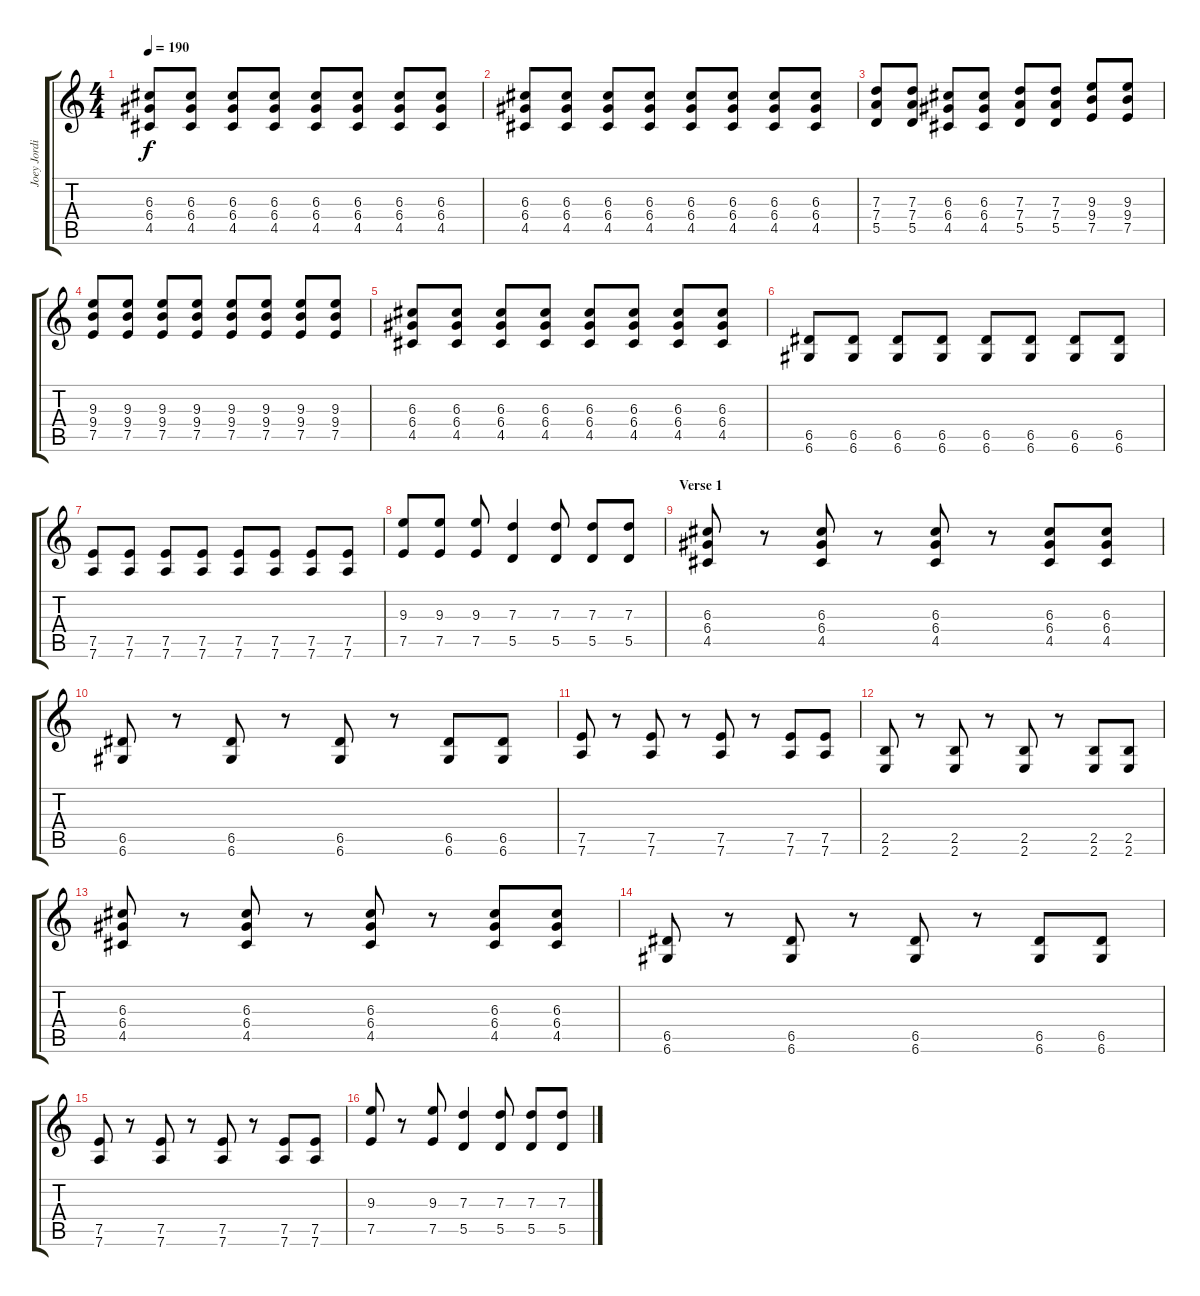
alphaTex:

\track ("Joey Jordison" "Joey Jordi") {instrument overdrivenguitar}
\staff {score tabs}
\tuning (E4 B3 G3 D3 A2 D2) {hide}
\ts (4 4)
\tempo 190
\clef g2
\ks c
(6.3 6.4 4.5).8{dy f} (6.3 6.4 4.5).8 (6.3 6.4 4.5).8 (6.3 6.4 4.5).8 (6.3 6.4 4.5).8 (6.3 6.4 4.5).8 (6.3 6.4 4.5).8 (6.3 6.4 4.5).8 |
(6.3 6.4 4.5).8 (6.3 6.4 4.5).8 (6.3 6.4 4.5).8 (6.3 6.4 4.5).8 (6.3 6.4 4.5).8 (6.3 6.4 4.5).8 (6.3 6.4 4.5).8 (6.3 6.4 4.5).8 |
(7.3 7.4 5.5).8 (7.3 7.4 5.5).8 (6.3 6.4 4.5).8 (6.3 6.4 4.5).8 (7.3 7.4 5.5).8 (7.3 7.4 5.5).8 (9.3 9.4 7.5).8 (9.3 9.4 7.5).8 |
(9.3 9.4 7.5).8 (9.3 9.4 7.5).8 (9.3 9.4 7.5).8 (9.3 9.4 7.5).8 (9.3 9.4 7.5).8 (9.3 9.4 7.5).8 (9.3 9.4 7.5).8 (9.3 9.4 7.5).8 |
(6.3 6.4 4.5).8 (6.3 6.4 4.5).8 (6.3 6.4 4.5).8 (6.3 6.4 4.5).8 (6.3 6.4 4.5).8 (6.3 6.4 4.5).8 (6.3 6.4 4.5).8 (6.3 6.4 4.5).8 |
(6.5 6.6).8 (6.5 6.6).8 (6.5 6.6).8 (6.5 6.6).8 (6.5 6.6).8 (6.5 6.6).8 (6.5 6.6).8 (6.5 6.6).8 |
(7.5 7.6).8 (7.5 7.6).8 (7.5 7.6).8 (7.5 7.6).8 (7.5 7.6).8 (7.5 7.6).8 (7.5 7.6).8 (7.5 7.6).8 |
(9.3 7.5).8 (9.3 7.5).8 (9.3 7.5).8 (7.3 5.5).4 (7.3 5.5).8 (7.3 5.5).8 (7.3 5.5).8 |
\section ("" "Verse 1")
(6.3 6.4 4.5).8 r.8 (6.3 6.4 4.5).8 r.8 (6.3 6.4 4.5).8 r.8 (6.3 6.4 4.5).8 (6.3 6.4 4.5).8 |
(6.5 6.6).8 r.8 (6.5 6.6).8 r.8 (6.5 6.6).8 r.8 (6.5 6.6).8 (6.5 6.6).8 |
(7.5 7.6).8 r.8 (7.5 7.6).8 r.8 (7.5 7.6).8 r.8 (7.5 7.6).8 (7.5 7.6).8 |
(2.5 2.6).8 r.8 (2.5 2.6).8 r.8 (2.5 2.6).8 r.8 (2.5 2.6).8 (2.5 2.6).8 |
(6.3 6.4 4.5).8 r.8 (6.3 6.4 4.5).8 r.8 (6.3 6.4 4.5).8 r.8 (6.3 6.4 4.5).8 (6.3 6.4 4.5).8 |
(6.5 6.6).8 r.8 (6.5 6.6).8 r.8 (6.5 6.6).8 r.8 (6.5 6.6).8 (6.5 6.6).8 |
(7.5 7.6).8 r.8 (7.5 7.6).8 r.8 (7.5 7.6).8 r.8 (7.5 7.6).8 (7.5 7.6).8 |
(9.3 7.5).8 r.8 (9.3 7.5).8 (7.3 5.5).4 (7.3 5.5).8 (7.3 5.5).8 (7.3 5.5).8
